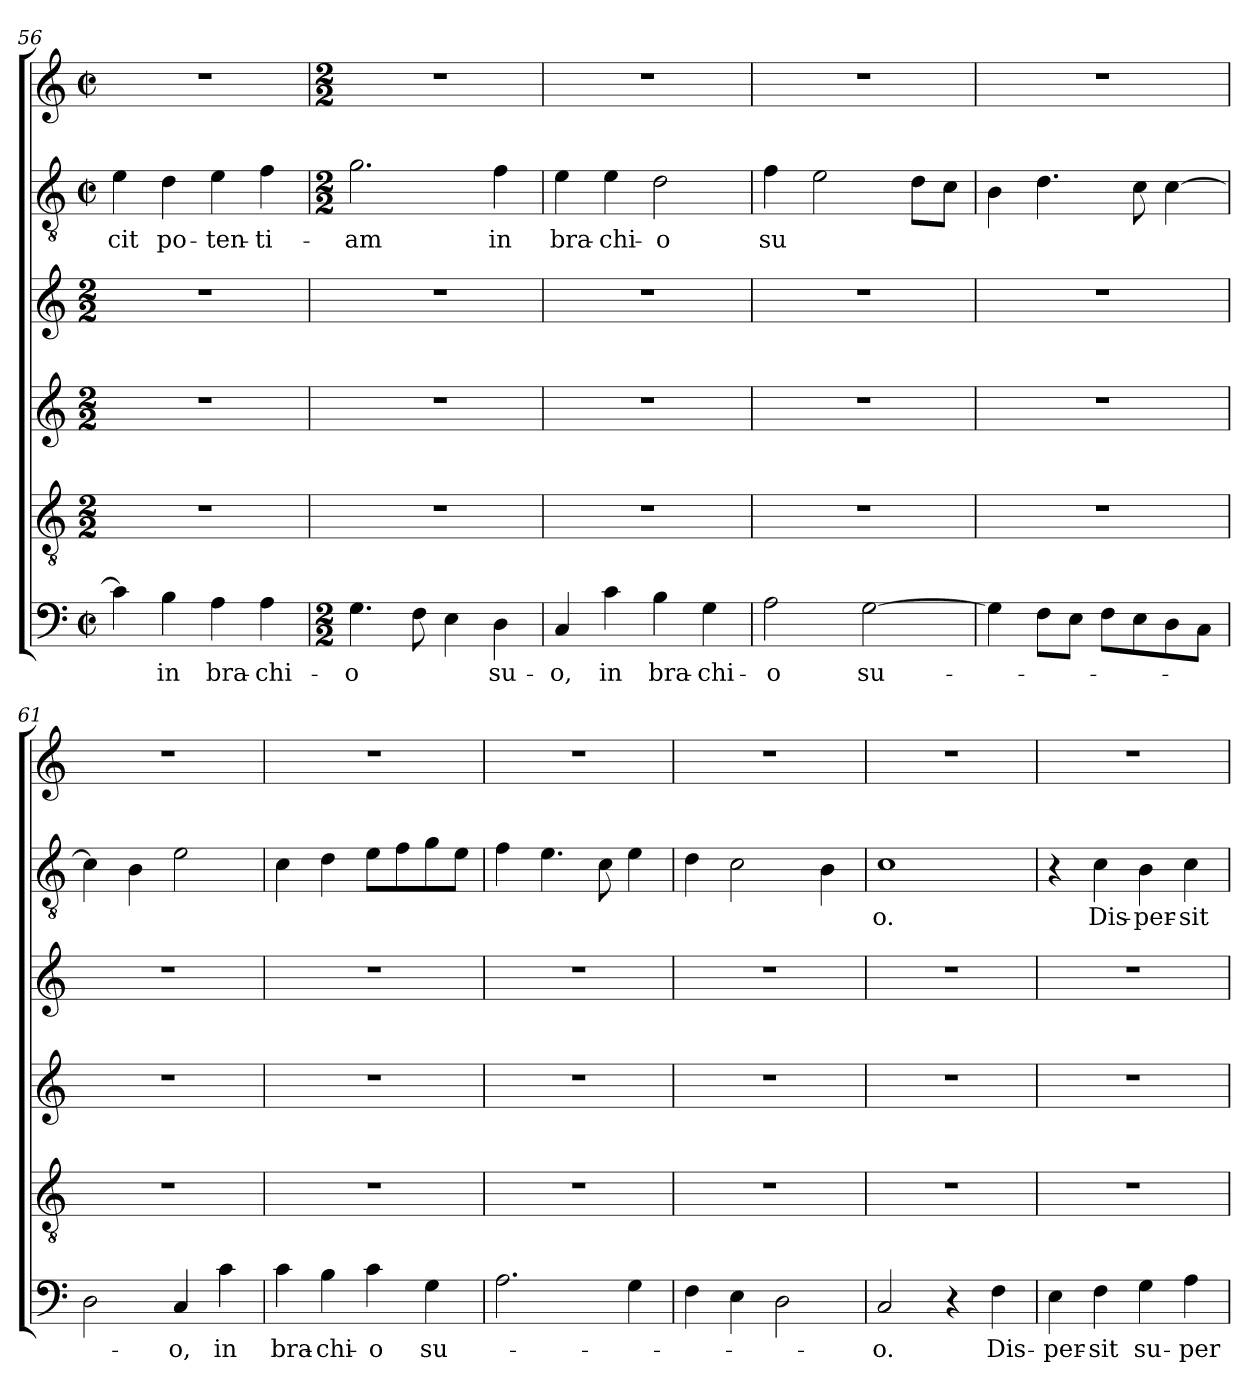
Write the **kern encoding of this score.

**kern	**text	**kern	**kern	**kern	**kern	**text	**kern
*part6	*part6	*part5	*part4	*part3	*part2	*part2	*part1
*staff6	*staff6	*staff5	*staff4	*staff3	*staff2	*staff2	*staff1
*clefF4	*	*clefGv2	*clefG2	*clefG2	*clefGv2	*	*clefG2
*k[]	*	*k[]	*k[]	*k[]	*k[]	*	*k[]
*C:	*	*C:	*C:	*C:	*C:	*	*C:
*M2/2	*	*M2/2	*M2/2	*M2/2	*M2/2	*	*M2/2
*met(c|)	*	*	*	*	*met(c|)	*	*met(c|)
=56	=56	=56	=56	=56	=56	=56	=56
!	!	!	!	!	!	!LO:LY:b	!
4c\]	.	1r	1r	1r	4e\	-cit	1r
!	!LO:LY:b	!	!	!	!	!LO:LY:b	!
4B\	in	.	.	.	4d\	po-	.
!	!LO:LY:b	!	!	!	!	!LO:LY:b	!
4A\	bra-	.	.	.	4e\	-ten-	.
!	!LO:LY:b	!	!	!	!	!LO:LY:b	!
4A\	-chi-	.	.	.	4f\	-ti-	.
!!LO:LB:g=z
=57	=57	=57	=57	=57	=57	=57	=57
*M2/2	*	*	*	*	*M2/2	*	*M2/2
!	!LO:LY:b	!	!	!	!	!LO:LY:b	!
4.G\	-­o	1r	1r	1r	2.g\	-­am	1r
8F\	.	.	.	.	.	.	.
4E\	.	.	.	.	.	.	.
!	!LO:LY:b	!	!	!	!	!LO:LY:b	!
4D\	su-	.	.	.	4f\	in	.
=58	=58	=58	=58	=58	=58	=58	=58
!	!LO:LY:b	!	!	!	!	!LO:LY:b	!
4C/	-o,	1r	1r	1r	4e\	bra-	1r
!	!LO:LY:b	!	!	!	!	!LO:LY:b	!
4c\	in	.	.	.	4e\	-chi-	.
!	!LO:LY:b	!	!	!	!	!LO:LY:b	!
4B\	bra-	.	.	.	2d\	-o	.
!	!LO:LY:b	!	!	!	!	!	!
4G\	-chi-	.	.	.	.	.	.
=59	=59	=59	=59	=59	=59	=59	=59
!	!LO:LY:b	!	!	!	!	!LO:LY:b	!
2A\	-o	1r	1r	1r	4f\	su	1r
.	.	.	.	.	2e\	.	.
!	!LO:LY:b	!	!	!	!	!	!
[2G\	su-	.	.	.	.	.	.
.	.	.	.	.	8d\L	.	.
.	.	.	.	.	8c\J	.	.
=60	=60	=60	=60	=60	=60	=60	=60
4G\]	.	1r	1r	1r	4B\	.	1r
8F\L	.	.	.	.	4.d\	.	.
8E\J	.	.	.	.	.	.	.
8F\L	.	.	.	.	.	.	.
8E\	.	.	.	.	8c\	.	.
8D\	.	.	.	.	[4c\	.	.
8C\J	.	.	.	.	.	.	.
=61	=61	=61	=61	=61	=61	=61	=61
2D\	.	1r	1r	1r	4c\]	.	1r
.	.	.	.	.	4B\	.	.
!	!LO:LY:b	!	!	!	!	!	!
4C/	-o,	.	.	.	2e\	.	.
!	!LO:LY:b	!	!	!	!	!	!
4c\	in	.	.	.	.	.	.
=62	=62	=62	=62	=62	=62	=62	=62
!	!LO:LY:b	!	!	!	!	!	!
4c\	bra-	1r	1r	1r	4c\	.	1r
!	!LO:LY:b	!	!	!	!	!	!
4B\	-chi-	.	.	.	4d\	.	.
!	!LO:LY:b	!	!	!	!	!	!
4c\	-o	.	.	.	8e\L	.	.
.	.	.	.	.	8f\	.	.
!	!LO:LY:b	!	!	!	!	!	!
4G\	su-	.	.	.	8g\	.	.
.	.	.	.	.	8e\J	.	.
!!LO:LB:g=z
=63	=63	=63	=63	=63	=63	=63	=63
2.A\	.	1r	1r	1r	4f\	.	1r
.	.	.	.	.	4.e\	.	.
.	.	.	.	.	8c\	.	.
4G\	.	.	.	.	4e\	.	.
=64	=64	=64	=64	=64	=64	=64	=64
4F\	.	1r	1r	1r	4d\	.	1r
4E\	.	.	.	.	2c\	.	.
2D\	.	.	.	.	.	.	.
.	.	.	.	.	4B\	.	.
=65	=65	=65	=65	=65	=65	=65	=65
!	!LO:LY:b	!	!	!	!	!LO:LY:b	!
2C/	-o.	1r	1r	1r	1c	o.	1r
4r	.	.	.	.	.	.	.
!	!LO:LY:b	!	!	!	!	!	!
4F\	Dis-	.	.	.	.	.	.
=66	=66	=66	=66	=66	=66	=66	=66
!	!LO:LY:b	!	!	!	!	!	!
4E\	-per-	1r	1r	1r	4r	.	1r
!	!LO:LY:b	!	!	!	!	!LO:LY:b	!
4F\	-sit	.	.	.	4c\	Dis-	.
!	!LO:LY:b	!	!	!	!	!LO:LY:b	!
4G\	su-	.	.	.	4B\	-per-	.
!	!LO:LY:b	!	!	!	!	!LO:LY:b	!
4A\	-per-	.	.	.	4c\	-sit	.
=	=	=	=	=	=	=	=
*-	*-	*-	*-	*-	*-	*-	*-
